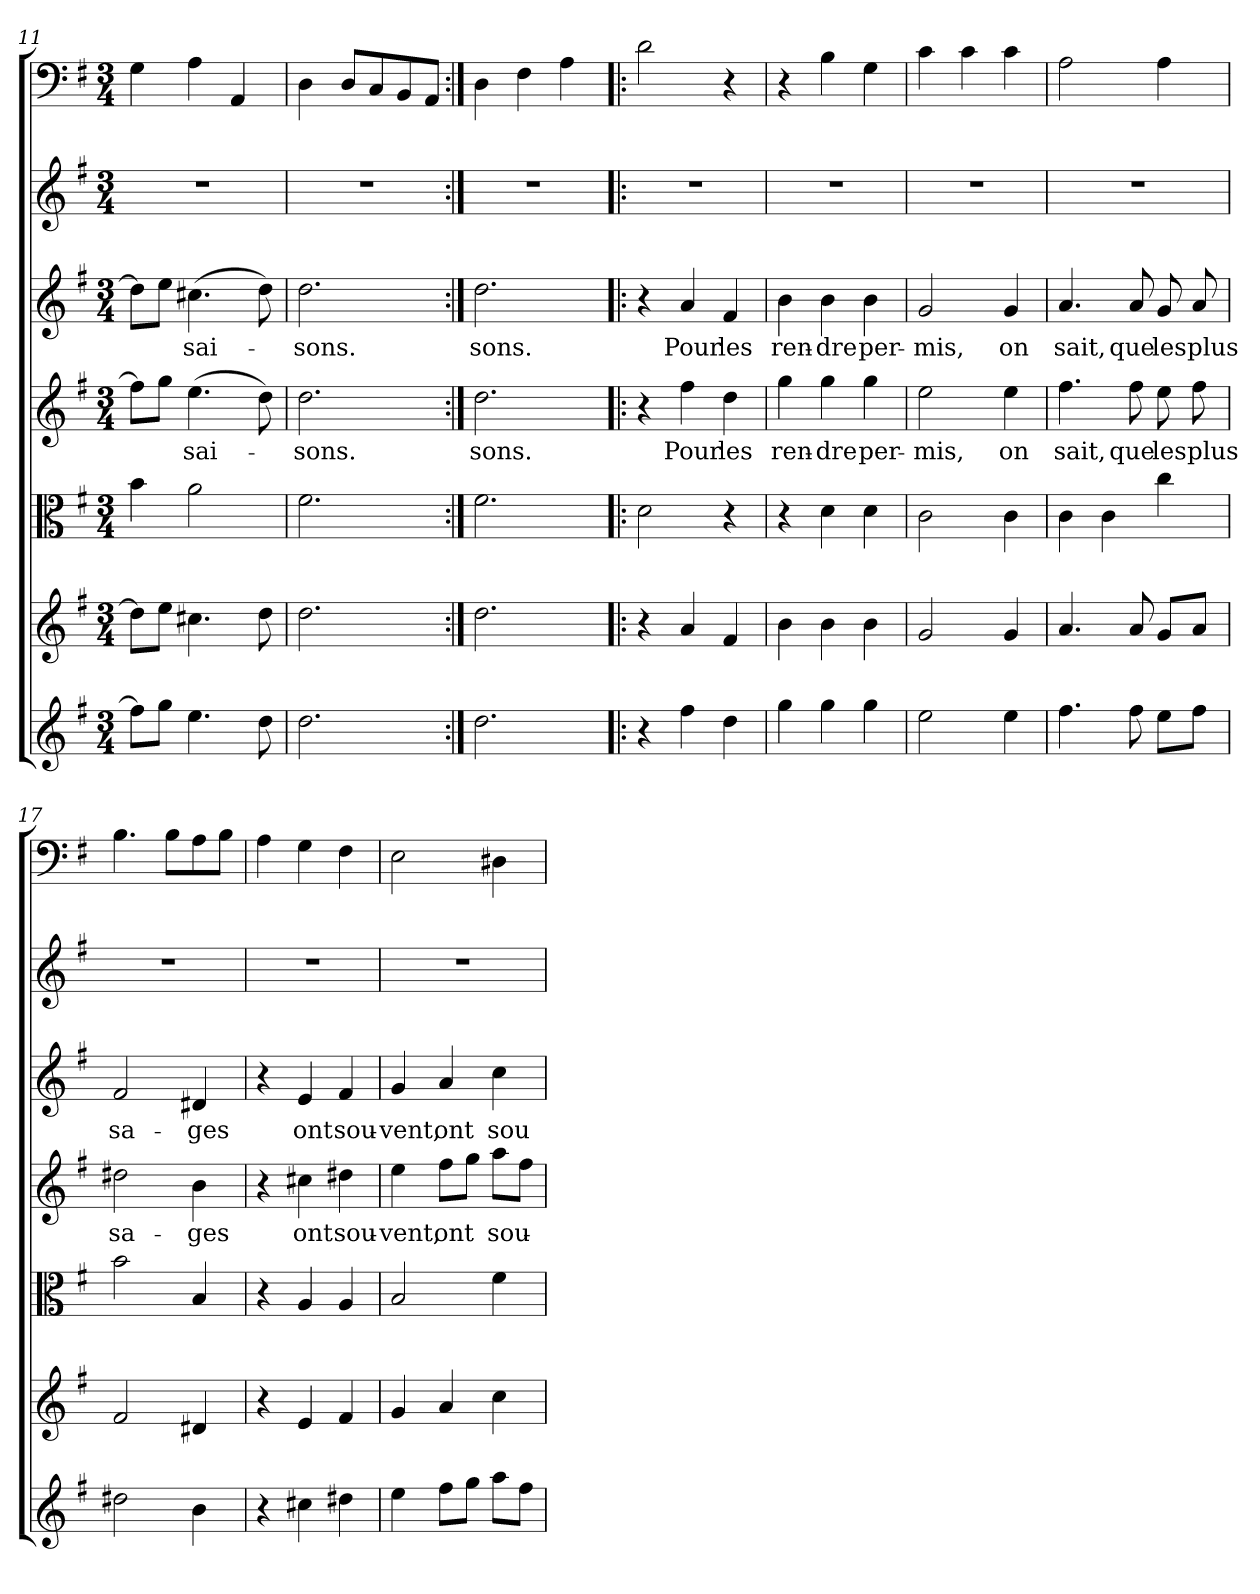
**kern	**kern	**kern	**kern	**text	**kern	**text	**kern	**kern
*part7	*part6	*part5	*part4	*part4	*part3	*part3	*part2	*part1
*staff7	*staff6	*staff5	*staff4	*staff4	*staff3	*staff3	*staff2	*staff1
*clefG2	*clefG2	*clefC3	*clefG2	*	*clefG2	*	*clefG2	*clefF4
*k[f#]	*k[f#]	*k[f#]	*k[f#]	*	*k[f#]	*	*k[f#]	*k[f#]
*G:	*G:	*G:	*G:	*	*G:	*	*G:	*G:
*M3/4	*M3/4	*M3/4	*M3/4	*	*M3/4	*	*M3/4	*M3/4
=11	=11	=11	=11	=11	=11	=11	=11	=11
8ff#\L]	8dd\L]	4b\	8ff#\L]	.	8dd\L]	.	2.r	4G\
8gg\J	8ee\J	.	8gg\J	.	8ee\J	.	.	.
4.ee\	4.cc#X\	2a\	(4.ee\	sai-	(4.cc#X\	sai-	.	4A\
.	.	.	.	.	.	.	.	4AA/
8dd\	8dd\	.	8dd\)	.	8dd\)	.	.	.
=12	=12	=12	=12	=12	=12	=12	=12	=12
2.dd\	2.dd\	2.f#\	2.dd\	-sons.	2.dd\	-sons.	2.r	4D\
.	.	.	.	.	.	.	.	8D/L
.	.	.	.	.	.	.	.	8C/
.	.	.	.	.	.	.	.	8BB/
.	.	.	.	.	.	.	.	8AA/J
=12:|!	=12:|!	=12:|!	=12:|!	=12:|!	=12:|!	=12:|!	=12:|!	=12:|!
2.dd\	2.dd\	2.f#\	2.dd\	sons.	2.dd\	sons.	2.r	4D\
.	.	.	.	.	.	.	.	4F#\
.	.	.	.	.	.	.	.	4A\
=13!|:	=13!|:	=13!|:	=13!|:	=13!|:	=13!|:	=13!|:	=13!|:	=13!|:
4r	4r	2d\	4r	.	4r	.	2.r	2d\
4ff#\	4a/	.	4ff#\	Pour	4a/	Pour	.	.
4dd\	4f#/	4r	4dd\	les	4f#/	les	.	4r
=14	=14	=14	=14	=14	=14	=14	=14	=14
4gg\	4b\	4r	4gg\	ren-	4b\	ren-	2.r	4r
4gg\	4b\	4d\	4gg\	-dre	4b\	-dre	.	4B\
4gg\	4b\	4d\	4gg\	per-	4b\	per-	.	4G\
=15	=15	=15	=15	=15	=15	=15	=15	=15
2ee\	2g/	2c\	2ee\	-mis,	2g/	-mis,	2.r	4c\
.	.	.	.	.	.	.	.	4c\
4ee\	4g/	4c\	4ee\	on	4g/	on	.	4c\
=16	=16	=16	=16	=16	=16	=16	=16	=16
4.ff#\	4.a/	4c\	4.ff#\	sait,	4.a/	sait,	2.r	2A\
.	.	4c\	.	.	.	.	.	.
8ff#\	8a/	.	8ff#\	que	8a/	que	.	.
8ee\L	8g/L	4cc\	8ee\	les	8g/	les	.	4A\
8ff#\J	8a/J	.	8ff#\	plus	8a/	plus	.	.
=17	=17	=17	=17	=17	=17	=17	=17	=17
2dd#X\	2f#/	2b\	2dd#X\	sa-	2f#/	sa-	2.r	4.B\
.	.	.	.	.	.	.	.	8B\L
4b\	4d#X/	4B/	4b\	-ges	4d#X/	-ges	.	8A\
.	.	.	.	.	.	.	.	8B\J
=18	=18	=18	=18	=18	=18	=18	=18	=18
4r	4r	4r	4r	.	4r	.	2.r	4A\
4cc#X\	4e/	4A/	4cc#X\	ont	4e/	ont	.	4G\
4dd#X\	4f#/	4A/	4dd#X\	sou-	4f#/	sou-	.	4F#\
=19	=19	=19	=19	=19	=19	=19	=19	=19
4ee\	4g/	2B/	4ee\	-vent,	4g/	-vent,	2.r	2E\
8ff#\L	4a/	.	8ff#\L	ont	4a/	ont	.	.
8gg\J	.	.	8gg\J	.	.	.	.	.
8aa\L	4cc\	4f#\	8aa\L	sou-	4cc\	sou-	.	4D#X\
8ff#\J	.	.	8ff#\J	.	.	.	.	.
=	=	=	=	=	=	=	=	=
*-	*-	*-	*-	*-	*-	*-	*-	*-
